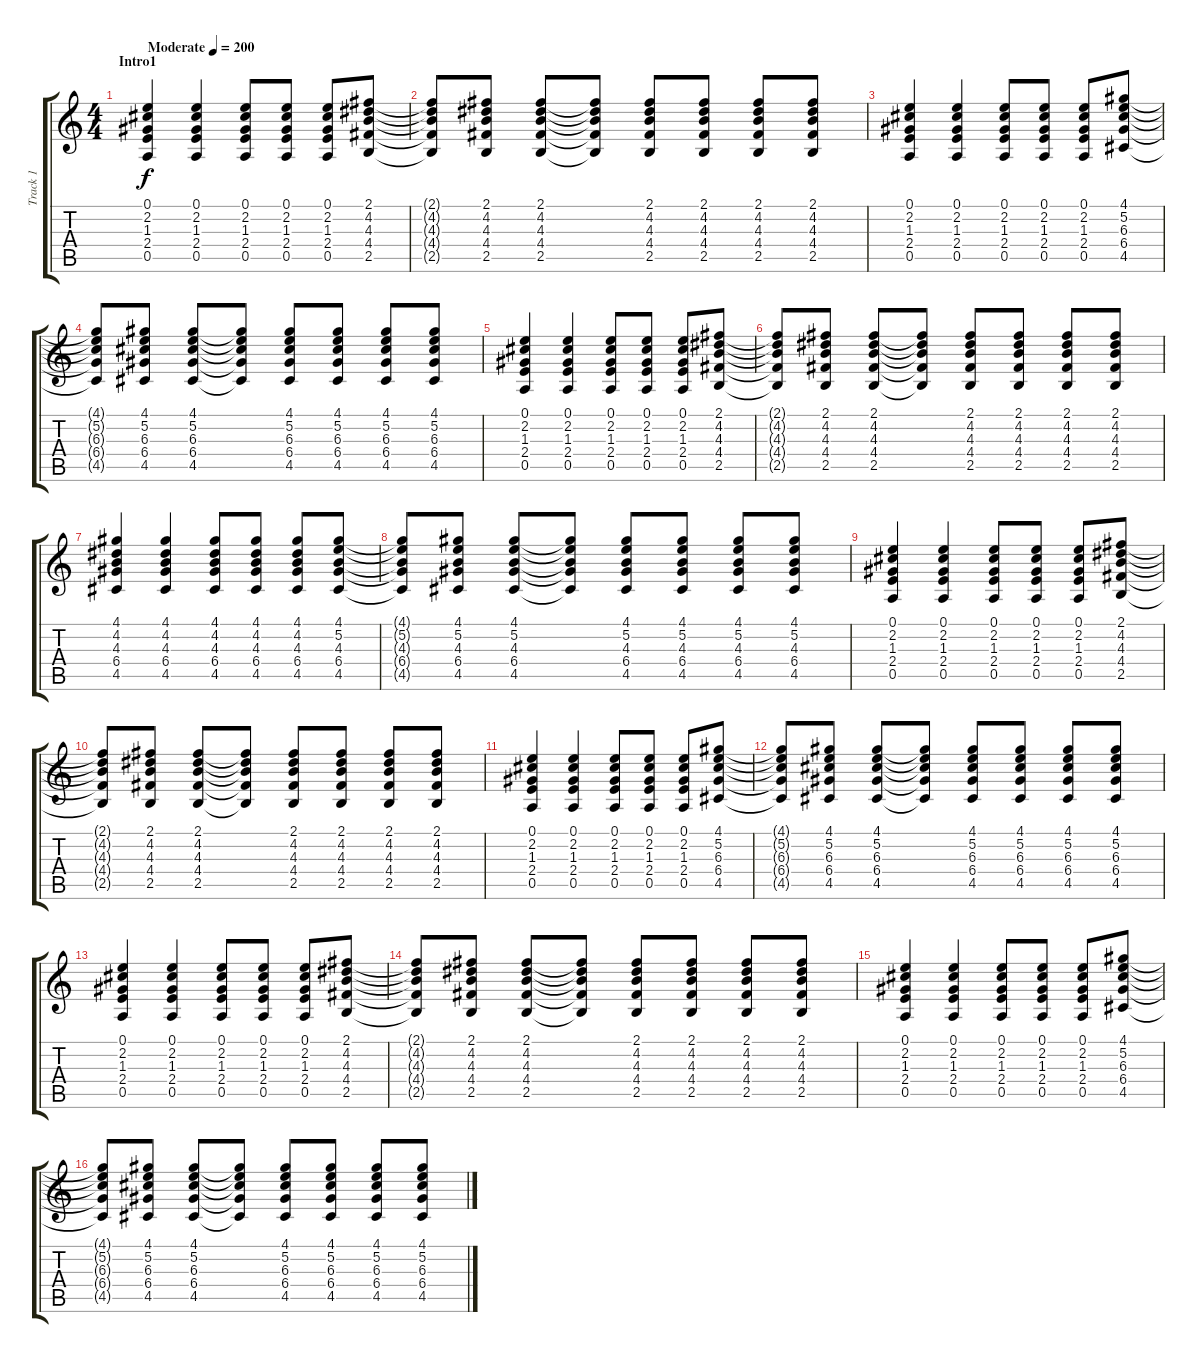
\track ("Track 1" "Track 1") {instrument overdrivenguitar}
\staff {score tabs}
\tuning (E4 B3 G3 D3 A2 E2) {hide}
\ts (4 4)
\section ("" "Intro1")
\tempo (200 "Moderate")
\clef g2
\ks c
(0.1 2.2 1.3 2.4 0.5).4{dy f instrument overdrivenguitar} (0.1 2.2 1.3 2.4 0.5).4 (0.1 2.2 1.3 2.4 0.5).8 (0.1 2.2 1.3 2.4 0.5).8 (0.1 2.2 1.3 2.4 0.5).8 (2.1 4.2 4.3 4.4 2.5).8 |
(2.1{t} 4.2{t} 4.3{t} 4.4{t} 2.5{t}).8 (2.1 4.2 4.3 4.4 2.5).8 (2.1 4.2 4.3 4.4 2.5).8 (2.1{t} 4.2{t} 4.3{t} 4.4{t} 2.5{t}).8 (2.1 4.2 4.3 4.4 2.5).8 (2.1 4.2 4.3 4.4 2.5).8 (2.1 4.2 4.3 4.4 2.5).8 (2.1 4.2 4.3 4.4 2.5).8 |
(0.1 2.2 1.3 2.4 0.5).4 (0.1 2.2 1.3 2.4 0.5).4 (0.1 2.2 1.3 2.4 0.5).8 (0.1 2.2 1.3 2.4 0.5).8 (0.1 2.2 1.3 2.4 0.5).8 (4.1 5.2 6.3 6.4 4.5).8 |
(4.1{t} 5.2{t} 6.3{t} 6.4{t} 4.5{t}).8 (4.1 5.2 6.3 6.4 4.5).8 (4.1 5.2 6.3 6.4 4.5).8 (4.1{t} 5.2{t} 6.3{t} 6.4{t} 4.5{t}).8 (4.1 5.2 6.3 6.4 4.5).8 (4.1 5.2 6.3 6.4 4.5).8 (4.1 5.2 6.3 6.4 4.5).8 (4.1 5.2 6.3 6.4 4.5).8 |
(0.1 2.2 1.3 2.4 0.5).4 (0.1 2.2 1.3 2.4 0.5).4 (0.1 2.2 1.3 2.4 0.5).8 (0.1 2.2 1.3 2.4 0.5).8 (0.1 2.2 1.3 2.4 0.5).8 (2.1 4.2 4.3 4.4 2.5).8 |
(2.1{t} 4.2{t} 4.3{t} 4.4{t} 2.5{t}).8 (2.1 4.2 4.3 4.4 2.5).8 (2.1 4.2 4.3 4.4 2.5).8 (2.1{t} 4.2{t} 4.3{t} 4.4{t} 2.5{t}).8 (2.1 4.2 4.3 4.4 2.5).8 (2.1 4.2 4.3 4.4 2.5).8 (2.1 4.2 4.3 4.4 2.5).8 (2.1 4.2 4.3 4.4 2.5).8 |
(4.1 4.2 4.3 6.4 4.5).4 (4.1 4.2 4.3 6.4 4.5).4 (4.1 4.2 4.3 6.4 4.5).8 (4.1 4.2 4.3 6.4 4.5).8 (4.1 4.2 4.3 6.4 4.5).8 (4.1 5.2 4.3 6.4 4.5).8 |
(4.1{t} 5.2{t} 4.3{t} 6.4{t} 4.5{t}).8 (4.1 5.2 4.3 6.4 4.5).8 (4.1 5.2 4.3 6.4 4.5).8 (4.1{t} 5.2{t} 4.3{t} 6.4{t} 4.5{t}).8 (4.1 5.2 4.3 6.4 4.5).8 (4.1 5.2 4.3 6.4 4.5).8 (4.1 5.2 4.3 6.4 4.5).8 (4.1 5.2 4.3 6.4 4.5).8 |
(0.1 2.2 1.3 2.4 0.5).4 (0.1 2.2 1.3 2.4 0.5).4 (0.1 2.2 1.3 2.4 0.5).8 (0.1 2.2 1.3 2.4 0.5).8 (0.1 2.2 1.3 2.4 0.5).8 (2.1 4.2 4.3 4.4 2.5).8 |
(2.1{t} 4.2{t} 4.3{t} 4.4{t} 2.5{t}).8 (2.1 4.2 4.3 4.4 2.5).8 (2.1 4.2 4.3 4.4 2.5).8 (2.1{t} 4.2{t} 4.3{t} 4.4{t} 2.5{t}).8 (2.1 4.2 4.3 4.4 2.5).8 (2.1 4.2 4.3 4.4 2.5).8 (2.1 4.2 4.3 4.4 2.5).8 (2.1 4.2 4.3 4.4 2.5).8 |
(0.1 2.2 1.3 2.4 0.5).4 (0.1 2.2 1.3 2.4 0.5).4 (0.1 2.2 1.3 2.4 0.5).8 (0.1 2.2 1.3 2.4 0.5).8 (0.1 2.2 1.3 2.4 0.5).8 (4.1 5.2 6.3 6.4 4.5).8 |
(4.1{t} 5.2{t} 6.3{t} 6.4{t} 4.5{t}).8 (4.1 5.2 6.3 6.4 4.5).8 (4.1 5.2 6.3 6.4 4.5).8 (4.1{t} 5.2{t} 6.3{t} 6.4{t} 4.5{t}).8 (4.1 5.2 6.3 6.4 4.5).8 (4.1 5.2 6.3 6.4 4.5).8 (4.1 5.2 6.3 6.4 4.5).8 (4.1 5.2 6.3 6.4 4.5).8 |
(0.1 2.2 1.3 2.4 0.5).4 (0.1 2.2 1.3 2.4 0.5).4 (0.1 2.2 1.3 2.4 0.5).8 (0.1 2.2 1.3 2.4 0.5).8 (0.1 2.2 1.3 2.4 0.5).8 (2.1 4.2 4.3 4.4 2.5).8 |
(2.1{t} 4.2{t} 4.3{t} 4.4{t} 2.5{t}).8 (2.1 4.2 4.3 4.4 2.5).8 (2.1 4.2 4.3 4.4 2.5).8 (2.1{t} 4.2{t} 4.3{t} 4.4{t} 2.5{t}).8 (2.1 4.2 4.3 4.4 2.5).8 (2.1 4.2 4.3 4.4 2.5).8 (2.1 4.2 4.3 4.4 2.5).8 (2.1 4.2 4.3 4.4 2.5).8 |
(0.1 2.2 1.3 2.4 0.5).4 (0.1 2.2 1.3 2.4 0.5).4 (0.1 2.2 1.3 2.4 0.5).8 (0.1 2.2 1.3 2.4 0.5).8 (0.1 2.2 1.3 2.4 0.5).8 (4.1 5.2 6.3 6.4 4.5).8 |
(4.1{t} 5.2{t} 6.3{t} 6.4{t} 4.5{t}).8 (4.1 5.2 6.3 6.4 4.5).8 (4.1 5.2 6.3 6.4 4.5).8 (4.1{t} 5.2{t} 6.3{t} 6.4{t} 4.5{t}).8 (4.1 5.2 6.3 6.4 4.5).8 (4.1 5.2 6.3 6.4 4.5).8 (4.1 5.2 6.3 6.4 4.5).8 (4.1 5.2 6.3 6.4 4.5).8
